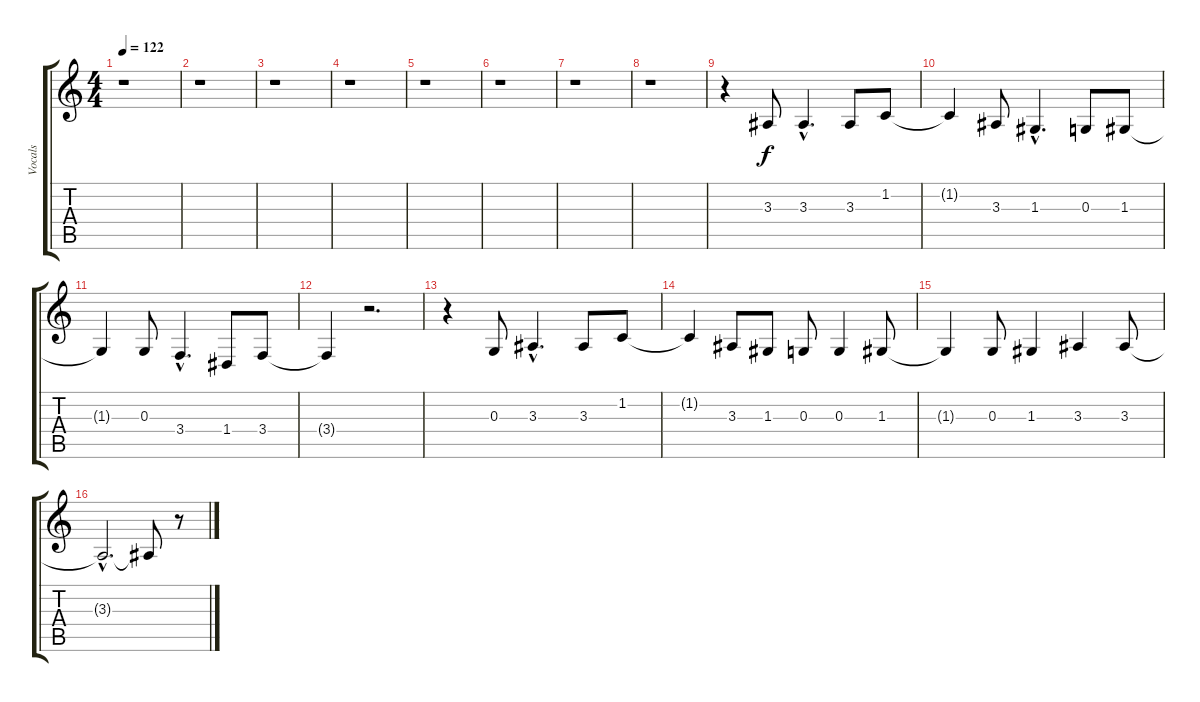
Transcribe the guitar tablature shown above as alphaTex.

\track ("Vocals" "Vocals") {instrument oboe}
\staff {score tabs}
\tuning (E4 B3 G3 D3 A2 E2) {hide}
\ts (4 4)
\tempo 122
\clef g2
\ks c
r.1{dy f} |
r.1 |
r.1 |
r.1 |
r.1 |
r.1 |
r.1 |
r.1 |
r.4 3.3.8 3.3{hac}.4{d} 3.3.8 1.2.8 |
1.2{t}.4 3.3.8 1.3{hac}.4{d} 0.3.8 1.3.8 |
1.3{t}.4 0.3.8 3.4{hac}.4{d} 1.4.8 3.4.8 |
3.4{t}.4 r.2{d} |
r.4 0.3.8 3.3{hac}.4{d} 3.3.8 1.2.8 |
1.2{t}.4 3.3.8 1.3.8 0.3.8 0.3.4 1.3.8 |
1.3{t}.4 0.3.8 1.3.4 3.3.4 3.3.8 |
3.3{hac t}.2{d} 3.3{t}.8 r.8
